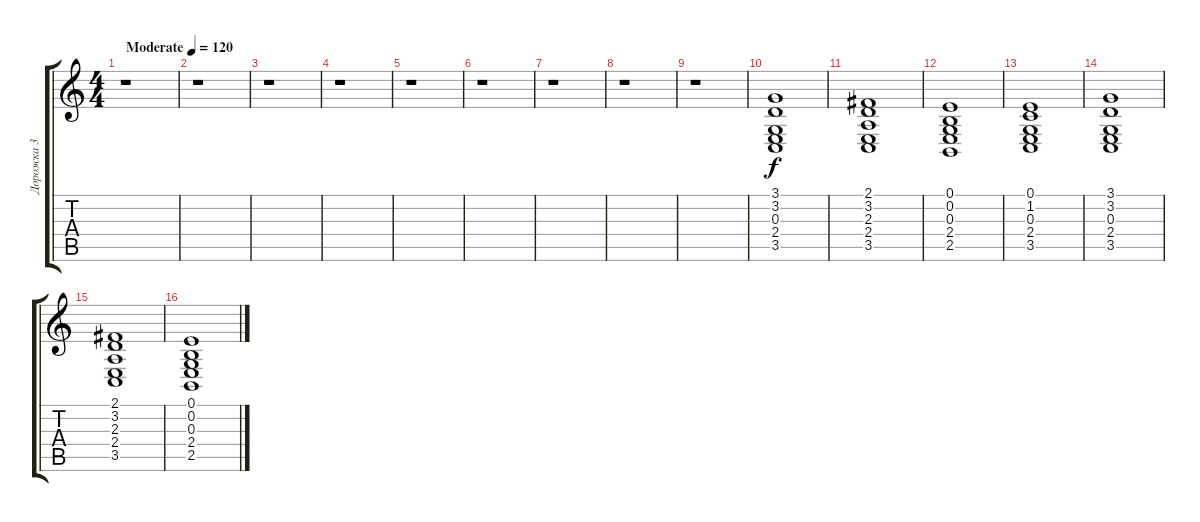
\track ("Дорожка 3" "Дорожка 3") {instrument lead1square}
\staff {score tabs}
\tuning (E4 B3 G3 D3 A2 E2) {hide}
\ts (4 4)
\tempo (120 "Moderate")
\clef g2
\ks c
r.1{dy f instrument lead1square} |
r.1 |
r.1 |
r.1 |
r.1 |
r.1 |
r.1 |
r.1 |
r.1 |
(3.1 3.2 0.3 2.4 3.5).1 |
(2.1 3.2 2.3 2.4 3.5).1 |
(0.1 0.2 0.3 2.4 2.5).1 |
(0.1 1.2 0.3 2.4 3.5).1 |
(3.1 3.2 0.3 2.4 3.5).1 |
(2.1 3.2 2.3 2.4 3.5).1 |
(0.1 0.2 0.3 2.4 2.5).1
